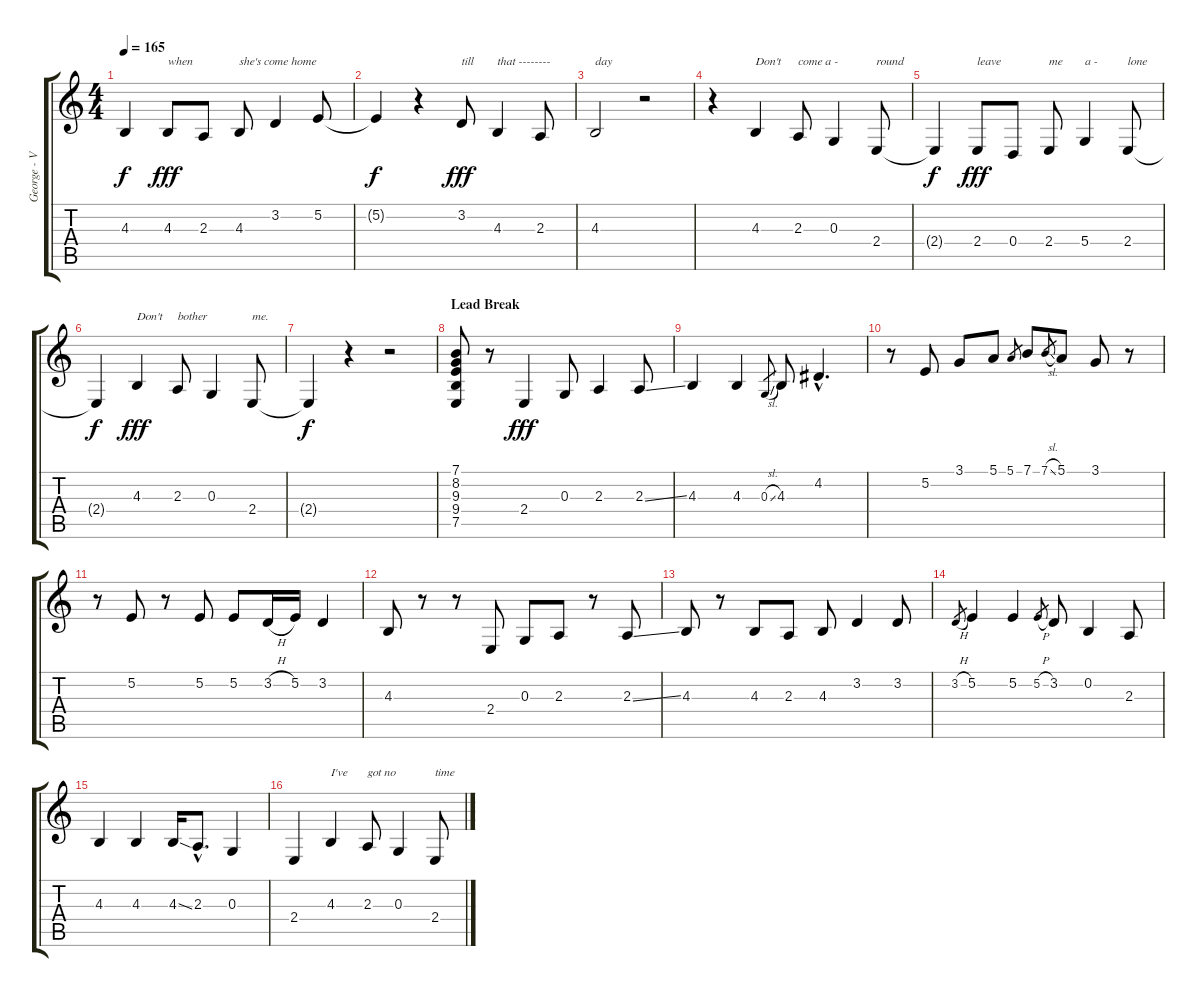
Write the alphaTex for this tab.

\track ("George - Vocals" "George - V") {instrument altosax}
\staff {score tabs}
\tuning (E4 B3 G3 D3 A2 E2) {hide}
\ts (4 4)
\tempo 165
\clef g2
\ks c
4.3{t}.4{dy f} 4.3.8{txt "when" dy fff} 2.3.8 4.3.8{txt "she's come home"} 3.2.4 5.2.8 |
5.2{t}.4{dy f} r.4 3.2.8{txt "till" dy fff} 4.3.4{txt "that --------"} 2.3.8 |
4.3.2{txt "day"} r.2 |
r.4 4.3.4{txt "Don't"} 2.3.8{txt "come a -"} 0.3.4 2.4.8{txt "round"} |
2.4{t}.4{dy f} 2.4.8{txt "leave" dy fff} 0.4.8 2.4.8{txt "me"} 5.4.4{txt "a -"} 2.4.8{txt "lone"} |
2.4{t}.4{dy f} 4.3.4{txt "Don't" dy fff} 2.3.8{txt "bother"} 0.3.4 2.4.8{txt "me."} |
2.4{t}.4{dy f} r.4 r.2 |
\section ("" "Lead Break")
(7.1 8.2 9.3 9.4 7.5).8{volume 13} r.8{volume 16 instrument electricguitarclean} 2.4.4{dy fff} 0.3.8 2.3.4 2.3{ss}.8 |
4.3.4 4.3.4 0.3{sl}.8{gr} 4.3.8 4.2{hac}.4{d} |
r.8 5.2.8 3.1.8 5.1.8 5.1.8{gr} 7.1.8 7.1{sl}.8{gr} 5.1.8 3.1.8 r.8 |
r.8 5.2.8 r.8 5.2.8 5.2.8 3.2{h}.16 5.2.16 3.2.4 |
4.3.8 r.8 r.8 2.4.8 0.3.8 2.3.8 r.8 2.3{ss}.8 |
4.3.8 r.8 4.3.8 2.3.8 4.3.8 3.2.4 3.2.8 |
3.2{h}.8{gr} 5.2.4 5.2.4 5.2{h}.8{gr} 3.2.8 0.2.4 2.3.8 |
4.3.4 4.3.4 4.3{ss}.16 2.3{hac}.8{d} 0.3.4 |
2.4.4 4.3.4{txt "I've" instrument altosax} 2.3.8{txt "got no"} 0.3.4 2.4.8{txt "time"}
